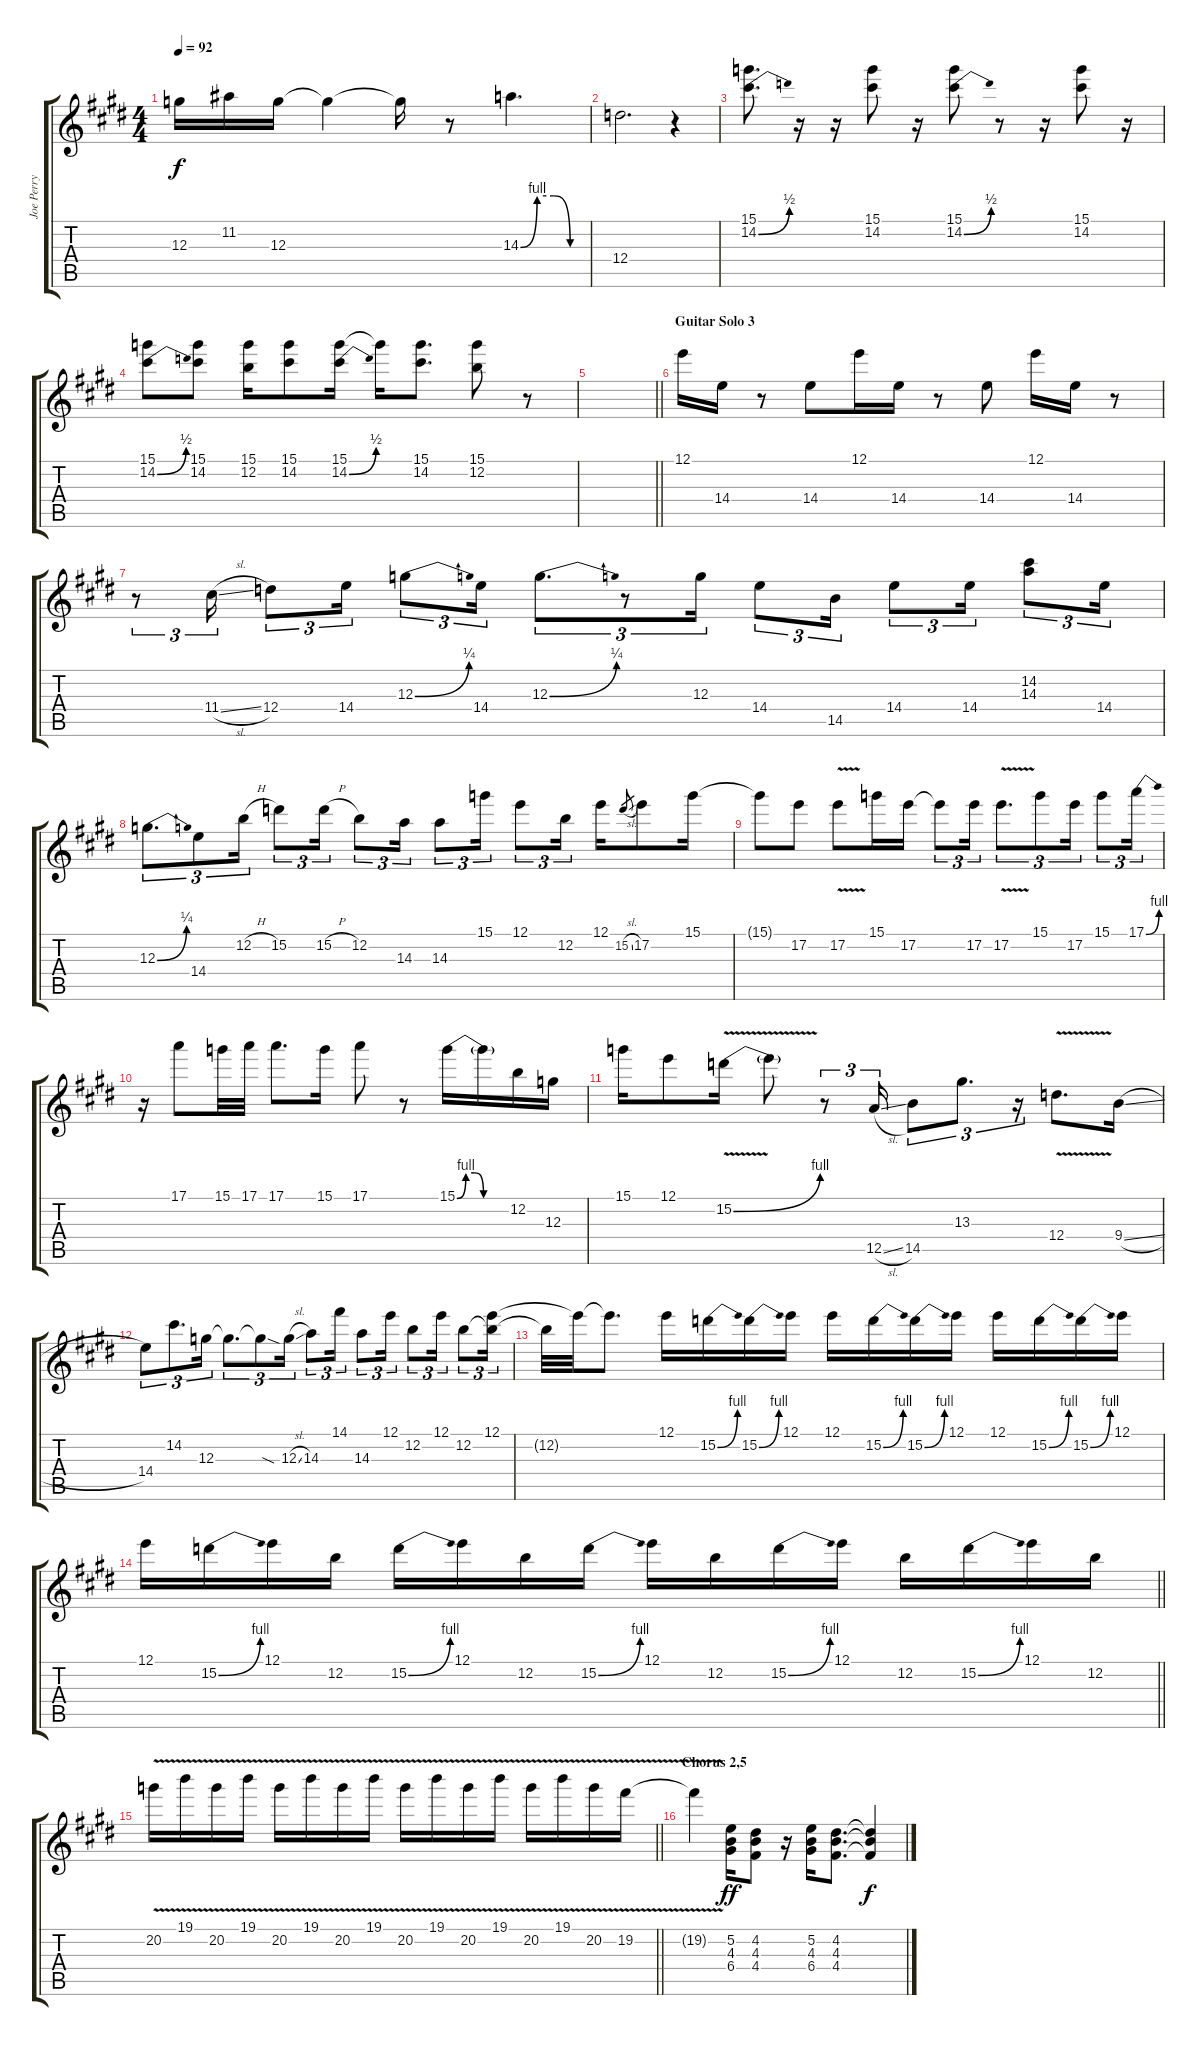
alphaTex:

\track ("Joe Perry" "Joe Perry") {instrument overdrivenguitar}
\staff {score tabs}
\tuning (E4 B3 G3 D3 A2 E2) {hide}
\ts (4 4)
\tempo 92
\clef g2
\ks e
12.3.16{dy f} 11.2.16 12.3.16 12.3{t}.4 12.3{t}.16 r.8 14.3{be (custom 0 0 15 4 30 4 45 0 60 0)}.4{d} |
12.4.2{d} r.4 |
(15.1 14.2{be (bend 0 0 60 2)}).8{d} r.16 r.16 (15.1 14.2).8 r.16 (15.1 14.2{be (bend 0 0 60 2)}).8 r.8 r.16 (15.1 14.2).8 r.16 |
(15.1 14.2{be (bend 0 0 60 2)}).8 (15.1 14.2).8 (15.1 12.2).16 (15.1 14.2).8 (15.1 14.2{be (bend 0 0 60 2)}).16 15.1{t}.16 (15.1 14.2).8{d} (15.1 12.2).8 r.8 |
\barLineRight lightlight
|
\section ("" "Guitar Solo 3")
12.1.16 14.4.16 r.8 14.4.8 12.1.16 14.4.16 r.8 14.4.8 12.1.16 14.4.16 r.8 |
r.8{tu (3 2)} 11.4{sl}.16{tu (3 2)} 12.4.8{tu (3 2)} 14.4.16{tu (3 2)} 12.3{be (bend 0 0 60 1)}.8{tu (3 2)} 14.4.16{tu (3 2)} 12.3{be (bend 0 0 60 1)}.8{d tu (3 2)} r.8{tu (3 2)} 12.3.16{tu (3 2)} 14.4.8{tu (3 2)} 14.5.16{tu (3 2)} 14.4.8{tu (3 2)} 14.4.16{tu (3 2)} (14.2 14.3).8{tu (3 2)} 14.4.16{tu (3 2)} |
12.3{be (bend 0 0 60 1)}.8{d tu (3 2)} 14.4.8{tu (3 2)} 12.2{h}.16{tu (3 2)} 15.2.8{tu (3 2)} 15.2{h}.16{tu (3 2)} 12.2.8{tu (3 2)} 14.3.16{tu (3 2)} 14.3.8{tu (3 2)} 15.1.16{tu (3 2)} 12.1.8{tu (3 2)} 12.2.16{tu (3 2)} 12.1.16 15.2{sl}.8{gr} 17.2.8 15.1.16 |
15.1{t}.8 17.2.8 17.2{v}.8 15.1.16 17.2.16 17.2{t}.8{tu (3 2)} 17.2.16{tu (3 2)} 17.2{v}.8{d tu (3 2)} 15.1.8{tu (3 2)} 17.2.16{tu (3 2)} 15.1.8{tu (3 2)} 17.1{be (bend 0 0 60 4)}.16{tu (3 2)} |
r.16 17.1.8 15.1.32 17.1.32 17.1.8{d} 15.1.16 17.1.8 r.8 15.1{be (custom 0 0 10 4 20 4 30 0 60 0)}.16 15.1{t}.16 12.2.16 12.3.16 |
15.1.16 12.1.8 15.2{be (bend 0 0 60 4) v}.16 15.2{t}.8 r.8{tu (3 2)} 12.5{sl}.16{tu (3 2)} 14.5.8{tu (3 2)} 13.3.8{d tu (3 2)} r.16{tu (3 2)} 12.4{v}.8{d} 9.4{sl}.16 |
14.4.8{tu (3 2)} 14.2.8{d tu (3 2)} 12.3.16{tu (3 2)} 12.3{t}.8{d tu (3 2)} 12.3{sod t}.8{tu (3 2)} 12.3{sl}.16{tu (3 2)} 14.3.8{tu (3 2)} 14.1.16{tu (3 2)} 14.3.8{tu (3 2)} 12.1.16{tu (3 2)} 12.2.8{tu (3 2)} 12.1.16{tu (3 2)} 12.2.8{tu (3 2)} (12.1 12.2{t}).16{tu (3 2)} |
12.2{t}.32 12.1{t}.32 12.1{t}.8{d} 12.1.16 15.2{be (bend 0 0 60 4)}.16 15.2{be (bend 0 0 60 4)}.16 12.1.16 12.1.16 15.2{be (bend 0 0 60 4)}.16 15.2{be (bend 0 0 60 4)}.16 12.1.16 12.1.16 15.2{be (bend 0 0 60 4)}.16 15.2{be (bend 0 0 60 4)}.16 12.1.16 |
\barLineRight lightlight
12.1.16 15.2{be (bend 0 0 60 4)}.16 12.1.16 12.2.16 15.2{be (bend 0 0 60 4)}.16 12.1.16 12.2.16 15.2{be (bend 0 0 60 4)}.16 12.1.16 12.2.16 15.2{be (bend 0 0 60 4)}.16 12.1.16 12.2.16 15.2{be (bend 0 0 60 4)}.16 12.1.16 12.2.16 |
\barLineRight lightlight
20.2{v}.16 19.1{v}.16 20.2{v}.16 19.1{v}.16 20.2{v}.16 19.1{v}.16 20.2{v}.16 19.1{v}.16 20.2{v}.16 19.1{v}.16 20.2{v}.16 19.1{v}.16 20.2{v}.16 19.1{v}.16 20.2{v}.16 19.2{v}.16 |
\section ("" "Chorus 2,5")
19.2{v t}.4 (5.2 4.3 6.4).16{dy ff} (4.2 4.3 4.4).8 r.16 (5.2 4.3 6.4).16 (4.2 4.3 4.4).8{d} (4.2{t} 4.3{t} 4.4{t}).4{dy f}
